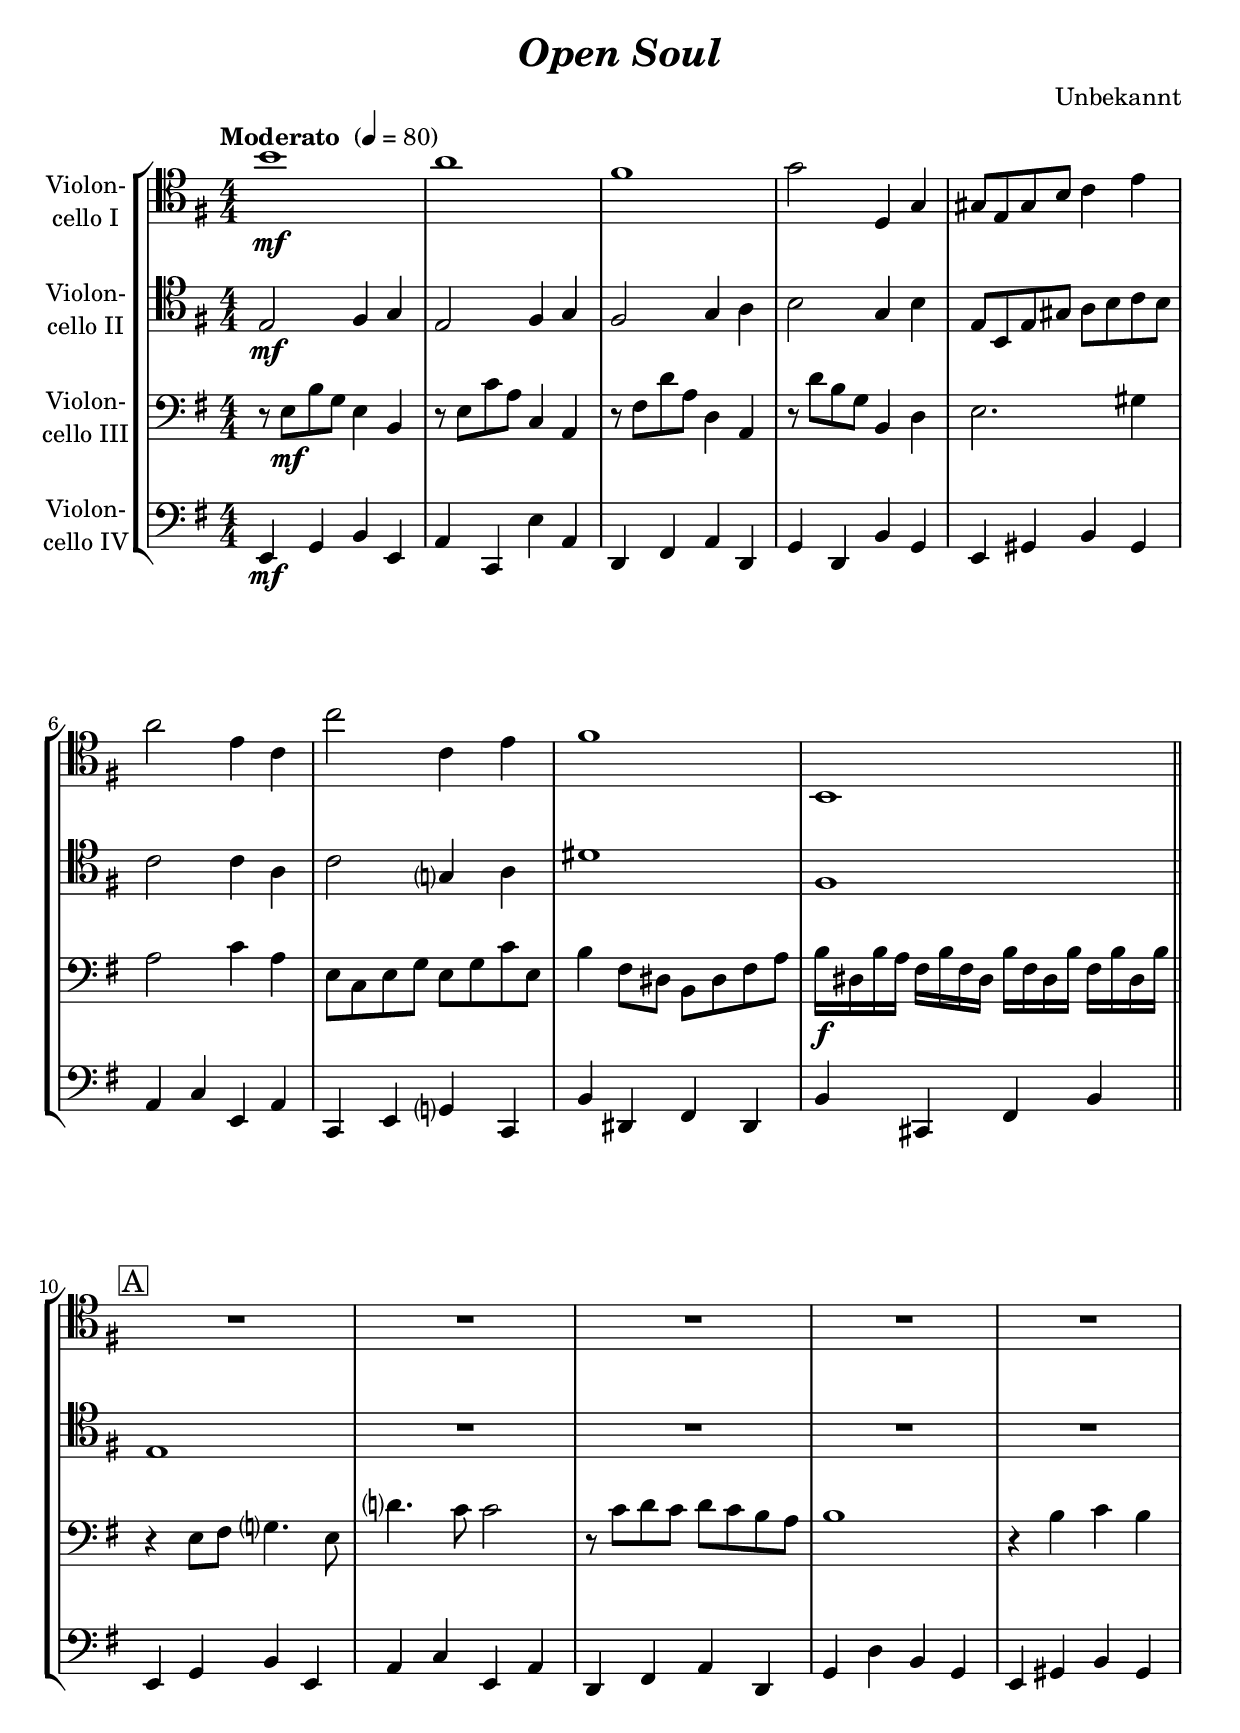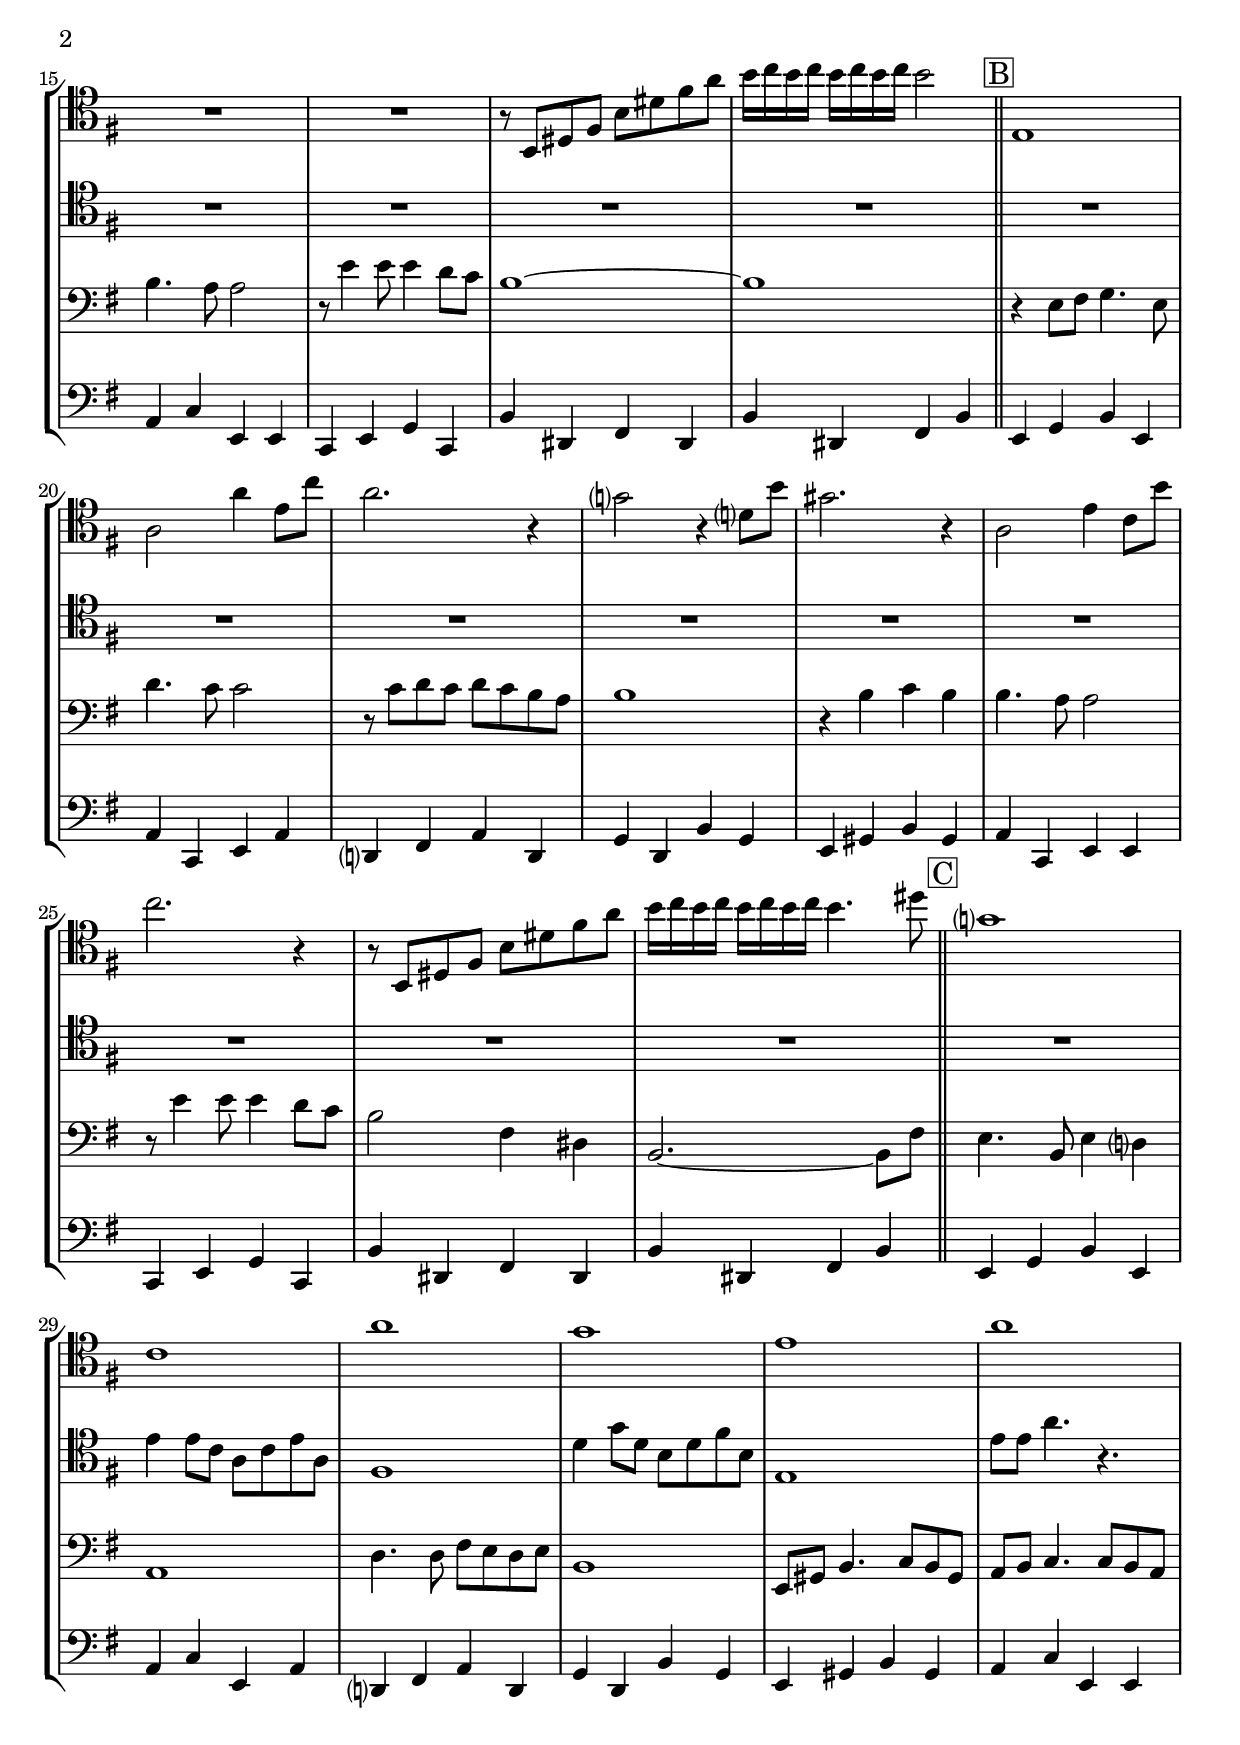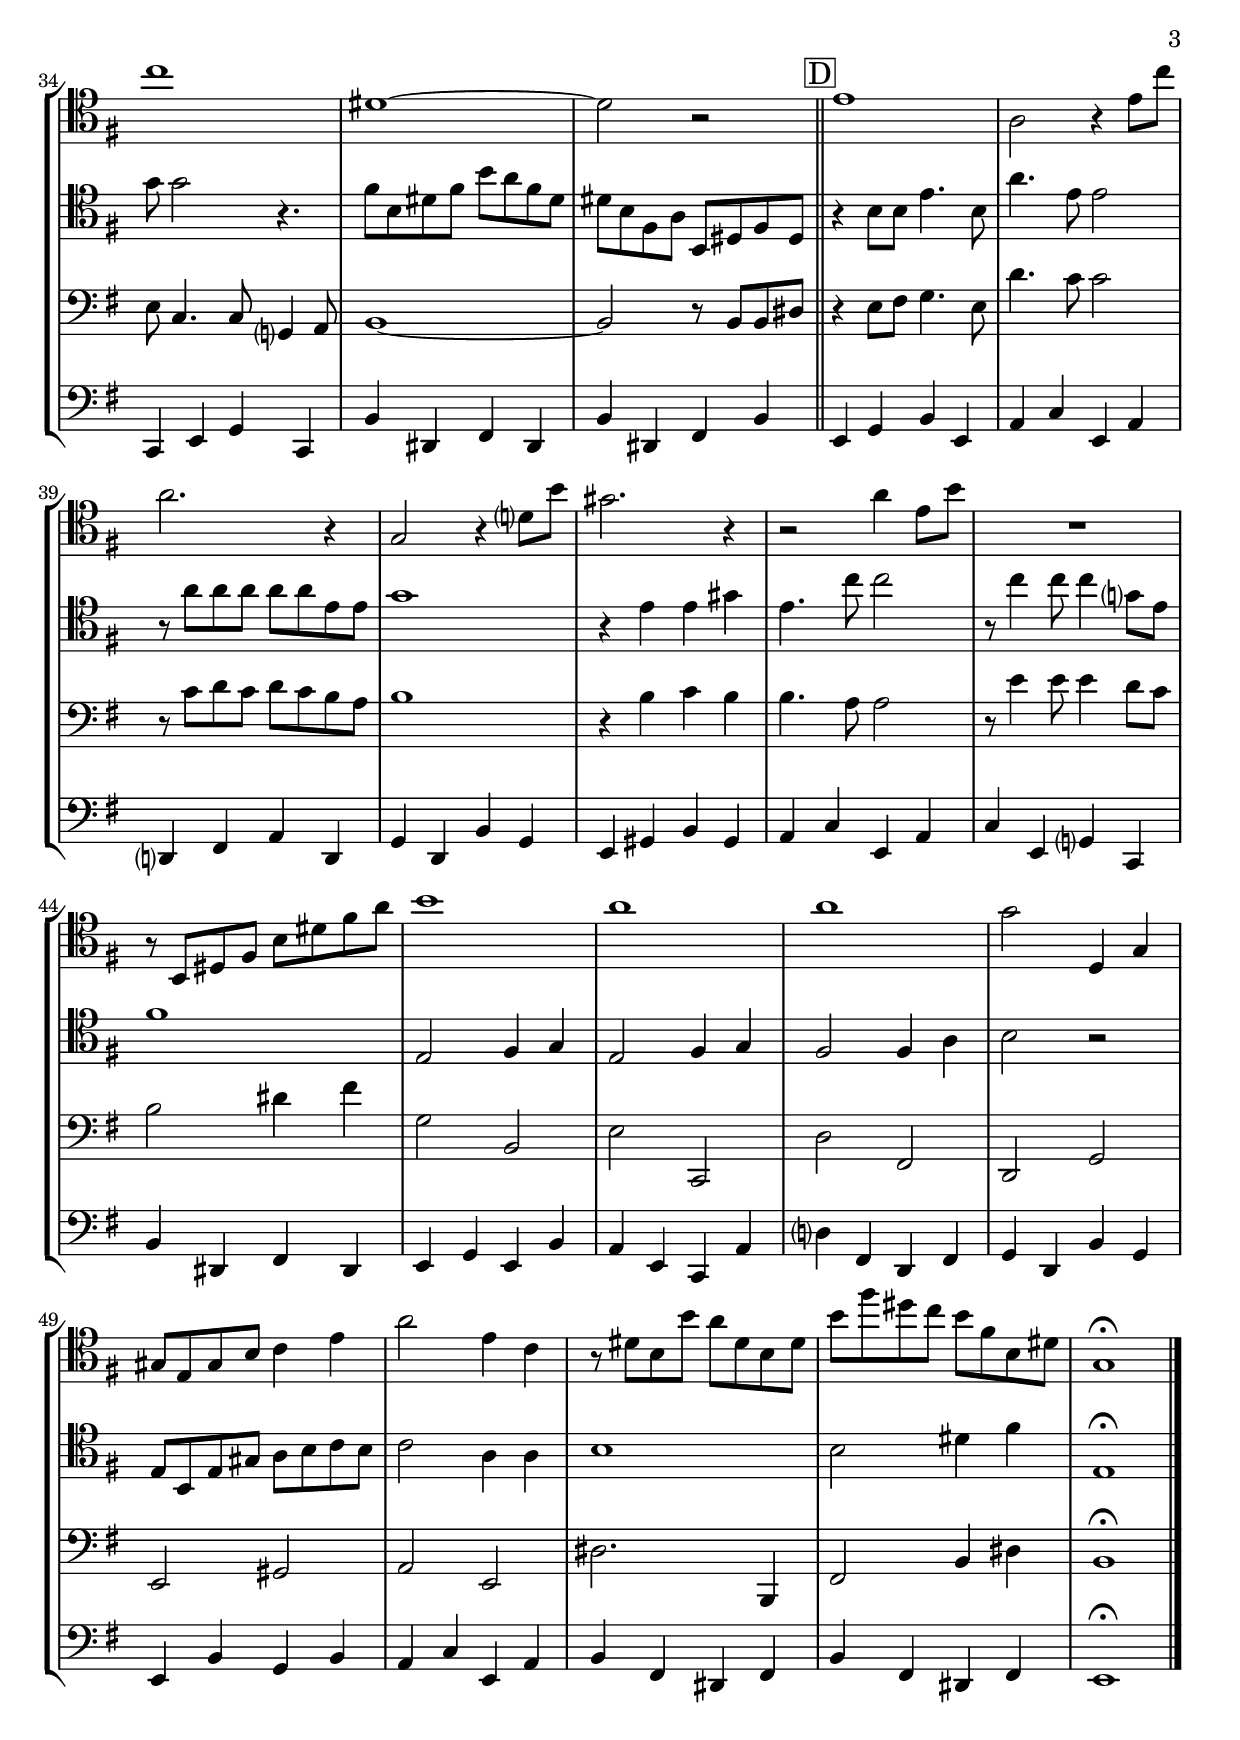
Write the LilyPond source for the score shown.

\version "2.18.2"
\include "deutsch.ly"
  
#(set-global-staff-size 21.25)

\header {
  title     = \markup \bold \italic "Open Soul"
  composer  = "Unbekannt"
%  arranger  = ""
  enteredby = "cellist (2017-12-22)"
%  piece     = ""
}

voiceconsts = {
  \key c \major
  \time 4/4
  \clef "bass"
  \numericTimeSignature
  \compressFullBarRests
  % Set default beaming for all staves
%  \set Timing.beamExceptions = #'()
%  \set Timing.baseMoment     = #(ly:make-moment 1 4)
%  \set Timing.beatStructure  = #'(1 1 1)
  \tempo "Moderato " 4=80
}

mist = "string ensemble 1"
miba = "cello"

boxa = { \bar "||" \mark \markup \box "A" }
boxb = { \bar "||" \mark \markup \box "B" }
boxc = { \bar "||" \mark \markup \box "C" }
boxd = { \bar "||" \mark \markup \box "D" }

va = \relative c' {
  \voiceconsts
  \clef "tenor"

  e1\mf
  d
  h
  c2 g,4 c
  cis8 a cis e f4 a
  d2 a4 f
  f'2 f,4 a
  h1
  e,, \boxa
  R1*7

  r8 e gis h e gis h d
  e16 f e f e f e f e2 \boxb
  a,,1
  d2 d'4 a8 f'
  d2. r4
  c?2 r4 g?8 e'
  cis2. r4
  d,2 a'4 f8 e'

  f2. r4
  r8 e,, gis h e gis h d
  e16 f e f e f e f e4. gis8 \boxc
  c,?1
  f,
  d'
  c
  a
  d
  f

  gis,~
  gis2 r \boxd
  a1
  d,2 r4 a'8 f'
  d2. r4
  c,2 r4 g'?8 e'
  cis2. r4
  r2 d4 a8 e'
  R1
  r8 e,, gis h e gis h d

  e1
  d
  d
  c2 g,4 c
  cis8 a cis e f4 a
  d2 a4 f
  r8 gis e e' d gis, e gis
  e' h' gis f e h e, gis
  c,1\fermata \bar "|."
}

vb = \relative c {
  \voiceconsts
  \clef "tenor"
  
  a2\mf h4 c
  a2 h4 c
  h2 c4 d
  e2 c4 e
  a,8 e a cis d e f e
  f2 f4 d
  f2 c?4 d
  gis1
  h, \boxa

  a
  R1*8 \boxb
  R1*9 \boxc
  R1
  a'4 a8 f d f a d,
  h1
  g'4 c8 g e g h e,
  a,1
  a'8 a d4. r
  c8 c2 r4.

  h8 e, gis h e d h gis
  gis e h d e, gis h gis \boxd
  r4 e'8 e a4. e8
  d'4. a8 a2
  r8 d d d d d a a
  c1

  r4 a a cis
  a4. f'8 f2
  r8 f4 f8 f4 c?8 a
  h1
  a,2 h4 c
  a2 h4 c
  h2 h4 d
  e2 r

  a,8 e a cis d e f e
  f2 d4 d
  e1
  e2 gis4 h
  a,1\fermata \bar "|."
}

vc = \relative c {
  \voiceconsts

  r8 a\mf e' c a4 e
  r8 a f' d f,4 d
  r8 h' g' d g,4 d
  r8 g' e c e,4 g
  a2. cis4
  d2 f4 d

  a8 f a c a c f a,
  e'4 h8 gis e gis h d
  e16\f gis, e' d h e h gis e' h gis e' h e gis, e' \boxa
  r4 a,8 h c?4. a8
  g'?4. f8 f2

  r8 f g f g f e d
  e1
  r4 e f e
  e4. d8 d2
  r8 a'4 a8 a4 g8 f
  e1~
  e \boxb
  r4 a,8 h c4. a8
  g'4. f8 f2

  r8 f g f g f e d
  e1
  r4 e f e
  e4. d8 d2
  r8 a'4 a8 a4 g8 f
  e2 h4 gis
  e2.~ e8 h' \boxc
  a4. e8 a4 g?
  d1

  g4. g8 h a g a
  e1
  a,8 cis e4. f8 e cis
  d e f4. f8 e d
  a' f4. f8 c?4 d8
  e1~
  e2 r8 e e gis \boxd

  r4 a8 h c4. a8
  g'4. f8 f2
  r8 f g f g f e d
  e1
  r4 e f e
  e4. d8 d2
  r8 a'4 a8 a4 g8 f
  e2 gis4 h

  c,2 e,
  a f,
  g' h,
  g c
  a cis
  d a
  gis'2. e,4
  h'2 e4 gis
  e1\fermata \bar "|."
}

vd = \relative c {
  \voiceconsts

  a4\mf c e a,
  d f, a' d,
  g, h d g,
  c g e' c
  a cis e cis
  d f a, d
  f, a c? f,
  e' gis, h gis

  e' fis, h e \boxa
  a, c e a,
  d f a, d
  g, h d g,
  c g' e c
  a cis e cis
  d f a, a
  f a c f,

  e' gis, h gis
  e' gis, h e \boxb
  a, c e a,
  d f, a d
  g,? h d g,
  c g e' c
  a cis e cis
  d f, a a

  f a c f,
  e' gis, h gis
  e' gis, h e \boxc
  a, c e a,
  d f a, d
  g,? h d g,
  c g e' c
  a cis e cis

  d f a, a
  f a c f,
  e' gis, h gis
  e' gis, h e \boxd
  a, c e a,
  d f a, d
  g,? h d g,
  c g e' c

  a cis e cis
  d f a, d
  f a, c? f,
  e' gis, h gis
  a c a e'
  d a f d'
  g? h, g h
  c g e' c
  a e' c e

  d f a, d
  e h gis h
  e h gis h
  a1\fermata \bar "|."
}


music = \new StaffGroup <<

      \new Staff {
	\set Staff.midiInstrument = \mist
	\set Staff.instrumentName = \markup \center-column { "Violon-" "cello I" }
	\transpose c g { \va }
      }

      \new Staff {
	\set Staff.midiInstrument = \miba
	\set Staff.instrumentName = \markup \center-column { "Violon-" "cello II" }
	\transpose c g { \vb }
      }

      \new Staff {
	\set Staff.midiInstrument = \miba
	\set Staff.instrumentName = \markup \center-column { "Violon-" "cello III" }
	\transpose c g { \vc }
      }

      \new Staff {
	\set Staff.midiInstrument = \miba
	\set Staff.instrumentName = \markup \center-column { "Violon-" "cello IV" }
	\transpose c g, { \vd }
      }
>>

\book {
  \score {
    \music
    \layout {}
  }

  \score {
    \unfoldRepeats \music

    \midi {
      \context {
        \Score
      }
    }
  }
}
